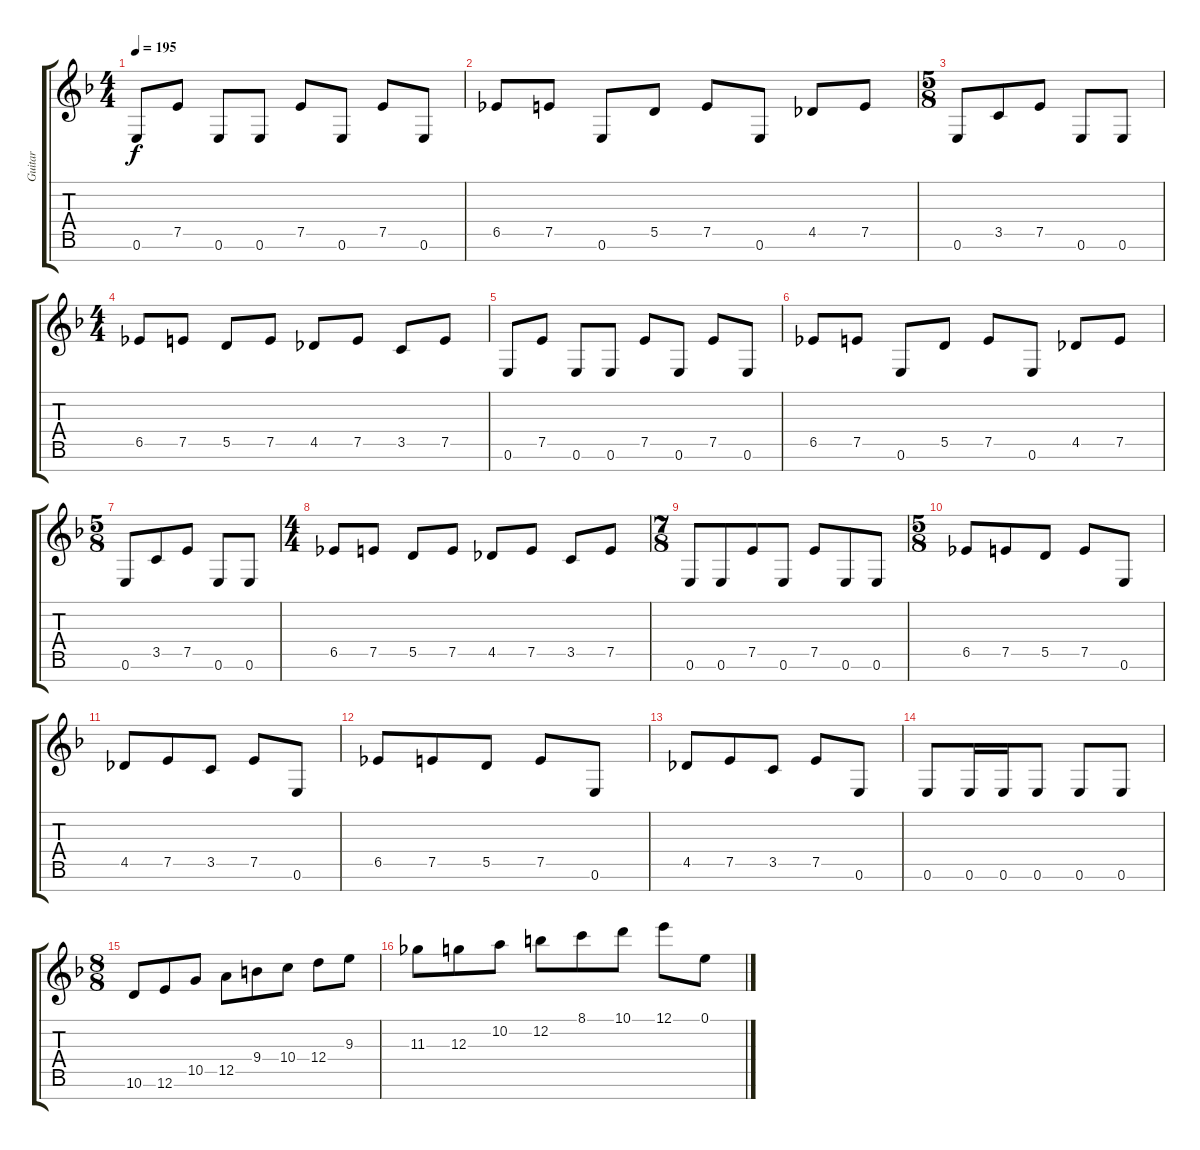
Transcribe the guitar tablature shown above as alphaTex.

\track ("Guitar" "Guitar") {instrument distortionguitar}
\staff {score tabs}
\tuning (E4 B3 G3 D3 A2 E2 B1) {hide}
\ts (4 4)
\tempo 195
\clef g2
\ks f
0.6.8{dy f} 7.5.8 0.6.8 0.6.8 7.5.8 0.6.8 7.5.8 0.6.8 |
6.5.8 7.5.8 0.6.8 5.5.8 7.5.8 0.6.8 4.5.8 7.5.8 |
\ts (5 8)
0.6.8 3.5.8 7.5.8 0.6.8 0.6.8 |
\ts (4 4)
6.5.8 7.5.8 5.5.8 7.5.8 4.5.8 7.5.8 3.5.8 7.5.8 |
0.6.8 7.5.8 0.6.8 0.6.8 7.5.8 0.6.8 7.5.8 0.6.8 |
6.5.8 7.5.8 0.6.8 5.5.8 7.5.8 0.6.8 4.5.8 7.5.8 |
\ts (5 8)
0.6.8 3.5.8 7.5.8 0.6.8 0.6.8 |
\ts (4 4)
6.5.8 7.5.8 5.5.8 7.5.8 4.5.8 7.5.8 3.5.8 7.5.8 |
\ts (7 8)
0.6.8 0.6.8 7.5.8 0.6.8 7.5.8 0.6.8 0.6.8 |
\ts (5 8)
6.5.8 7.5.8 5.5.8 7.5.8 0.6.8 |
4.5.8 7.5.8 3.5.8 7.5.8 0.6.8 |
6.5.8 7.5.8 5.5.8 7.5.8 0.6.8 |
4.5.8 7.5.8 3.5.8 7.5.8 0.6.8 |
0.6.8 0.6.16 0.6.16 0.6.8 0.6.8 0.6.8 |
\ts (8 8)
10.6.8 12.6.8 10.5.8 12.5.8 9.4.8 10.4.8 12.4.8 9.3.8 |
11.3.8 12.3.8 10.2.8 12.2.8 8.1.8 10.1.8 12.1.8 0.1.8
